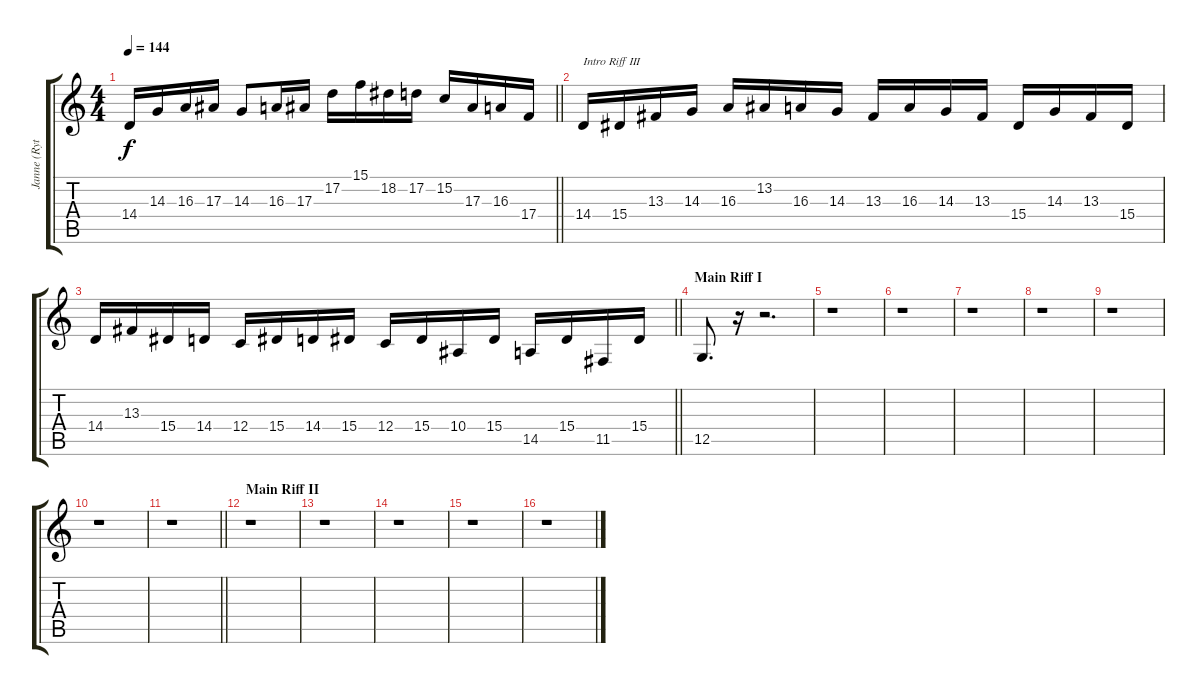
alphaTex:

\track ("Janne (Rythm II)" "Janne (Ryt") {instrument stringensemble1}
\staff {score tabs}
\tuning (D4 A3 F3 C3 G2 D2) {hide}
\ts (4 4)
\tempo 144
\clef g2
\barLineRight lightlight
\ks c
14.4.16{dy f} 14.3.16 16.3.16 17.3.16 14.3.8 16.3.16 17.3.16 17.2.16 15.1.16 18.2.16 17.2.16 15.2.16 17.3.16 16.3.16 17.4.16 |
14.4.16{txt "Intro Riff III"} 15.4.16 13.3.16 14.3.16 16.3.16 13.2.16 16.3.16 14.3.16 13.3.16 16.3.16 14.3.16 13.3.16 15.4.16 14.3.16 13.3.16 15.4.16 |
\barLineRight lightlight
14.4.16 13.3.16 15.4.16 14.4.16 12.4.16 15.4.16 14.4.16 15.4.16 12.4.16 15.4.16 10.4.16 15.4.16 14.5.16 15.4.16 11.5.16 15.4.16 |
\section ("" "Main Riff I")
12.5.8{d volume 8} r.16 r.2{d} |
r.1 |
r.1 |
r.1 |
r.1 |
r.1 |
r.1 |
\barLineRight lightlight
r.1 |
\section ("" "Main Riff II")
r.1 |
r.1 |
r.1 |
r.1 |
r.1
